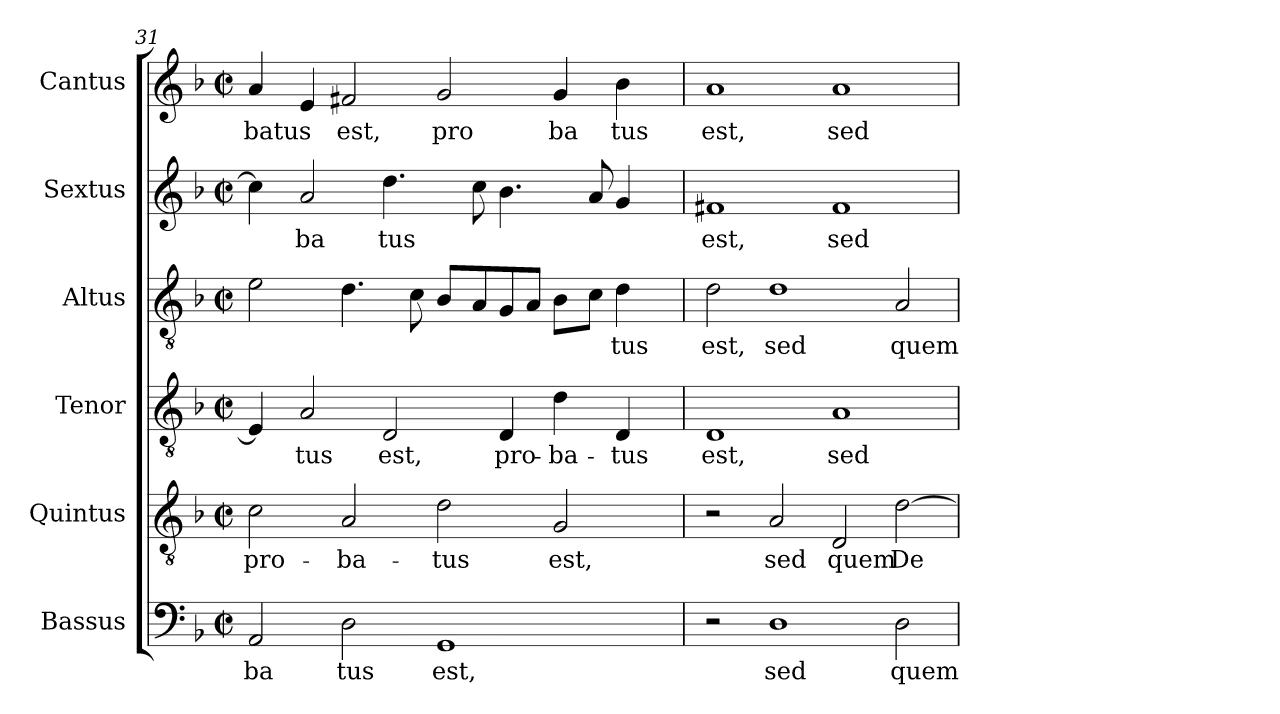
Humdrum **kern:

**kern	**text	**kern	**text	**kern	**text	**kern	**text	**kern	**text	**kern	**text
*part6	*part6	*part5	*part5	*part4	*part4	*part3	*part3	*part2	*part2	*part1	*part1
*staff6	*staff6	*staff5	*staff5	*staff4	*staff4	*staff3	*staff3	*staff2	*staff2	*staff1	*staff1
*I"Bassus	*	*I"Quintus	*	*I"Tenor	*	*I"Altus	*	*I"Sextus	*	*I"Cantus	*
!!LO:PB:g=z
*clefF4	*	*clefGv2	*	*clefGv2	*	*clefGv2	*	*clefG2	*	*clefG2	*
*k[b-]	*	*k[b-]	*	*k[b-]	*	*k[b-]	*	*k[b-]	*	*k[b-]	*
*F:	*	*F:	*	*F:	*	*F:	*	*F:	*	*F:	*
*M2/2	*	*M2/2	*	*M2/2	*	*M2/2	*	*M2/2	*	*M2/2	*
*met(c|)	*	*met(c|)	*	*met(c|)	*	*met(c|)	*	*met(c|)	*	*met(c|)	*
=31	=31	=31	=31	=31	=31	=31	=31	=31	=31	=31	=31
!	!LO:LY:b:cj	!	!LO:LY:b:cj	!	!	!	!	!	!	!	!LO:LY:b
*	*	*	*	*	*	*^	*	*	*	*	*
2AA/	ba	2c\	pro-	4E/]	.	2e\	32.ryy	.	4cc\]	.	4a/	batus
.	.	.	.	.	.	.	1ryy	.	.	.	.	.
!	!	!	!	!	!LO:LY:b:cj	!	!	!	!	!LO:LY:b:cj	!	!
.	.	.	.	2A/	tus	.	.	.	2a/	-ba	4e/	.
!	!LO:LY:b:cj	!	!LO:LY:b:cj	!	!	!	!	!	!	!	!	!LO:LY:b:cj
2D\	tus	2A/	-ba-	.	.	4.d\	.	.	.	.	2f#X/	est,
!	!	!	!	!	!LO:LY:b:cj	!	!	!	!	!LO:LY:b	!	!
.	.	.	.	2D/	est,	.	.	.	4.dd\	tus	.	.
.	.	.	.	.	.	8c\	.	.	.	.	.	.
!	!LO:LY:b:cj	!	!LO:LY:b:cj	!	!	!	!	!	!	!	!	!LO:LY:b:cj
1GG	est,	2d\	-tus	.	.	8B-/L	.	.	.	.	2g/	pro
.	.	.	.	.	.	.	2ryy	.	.	.	.	.
.	.	.	.	.	.	8A/	.	.	8cc\	.	.	.
!	!	!	!	!	!LO:LY:b:cj	!	!	!	!	!	!	!
.	.	.	.	4D/	pro-	8G/	.	.	4.b-\	.	.	.
.	.	.	.	.	.	8A/J	.	.	.	.	.	.
!	!	!	!LO:LY:b:cj	!	!LO:LY:b:cj	!	!	!	!	!	!	!LO:LY:b:cj
.	.	2G/	est,	4d\	-ba-	8B-\L	.	.	.	.	4g/	ba
.	.	.	.	.	.	.	4ryy	.	.	.	.	.
.	.	.	.	.	.	8c\J	.	.	8a/	.	.	.
!	!	!	!	!	!LO:LY:b:cj	!	!	!LO:LY:b:cj	!	!	!	!LO:LY:b:cj
.	.	.	.	4D/	-tus	4d\	.	-tus	4g/	.	4b-\	tus
.	.	.	.	.	.	.	8ryy	.	.	.	.	.
.	.	.	.	.	.	.	16ryy	.	.	.	.	.
.	.	.	.	.	.	.	64ryy	.	.	.	.	.
=32	=32	=32	=32	=32	=32	=32	=32	=32	=32	=32	=32	=32
!	!	!	!	!	!LO:LY:b:cj	!	!	!LO:LY:b:cj	!	!LO:LY:b:cj	!	!LO:LY:b:cj
*	*	*	*	*	*	*v	*v	*	*	*	*	*
2r	.	2r	.	1D	est,	2d\	est,	1f#X	est,	1a	est,
!	!LO:LY:b:cj	!	!LO:LY:b:cj	!	!	!	!LO:LY:b:cj	!	!	!	!
1D	sed	2A/	sed	.	.	1d	sed	.	.	.	.
!	!	!	!LO:LY:b:cj	!	!LO:LY:b:cj	!	!	!	!LO:LY:b:cj	!	!LO:LY:b:cj
.	.	2D/	quem	1A	sed	.	.	1f#	sed	1a	sed
!	!LO:LY:b:cj	!	!LO:LY:b	!	!	!	!LO:LY:b:cj	!	!	!	!
2D\	quem	[>2d\	De-	.	.	2A/	quem	.	.	.	.
=	=	=	=	=	=	=	=	=	=	=	=
*-	*-	*-	*-	*-	*-	*-	*-	*-	*-	*-	*-
